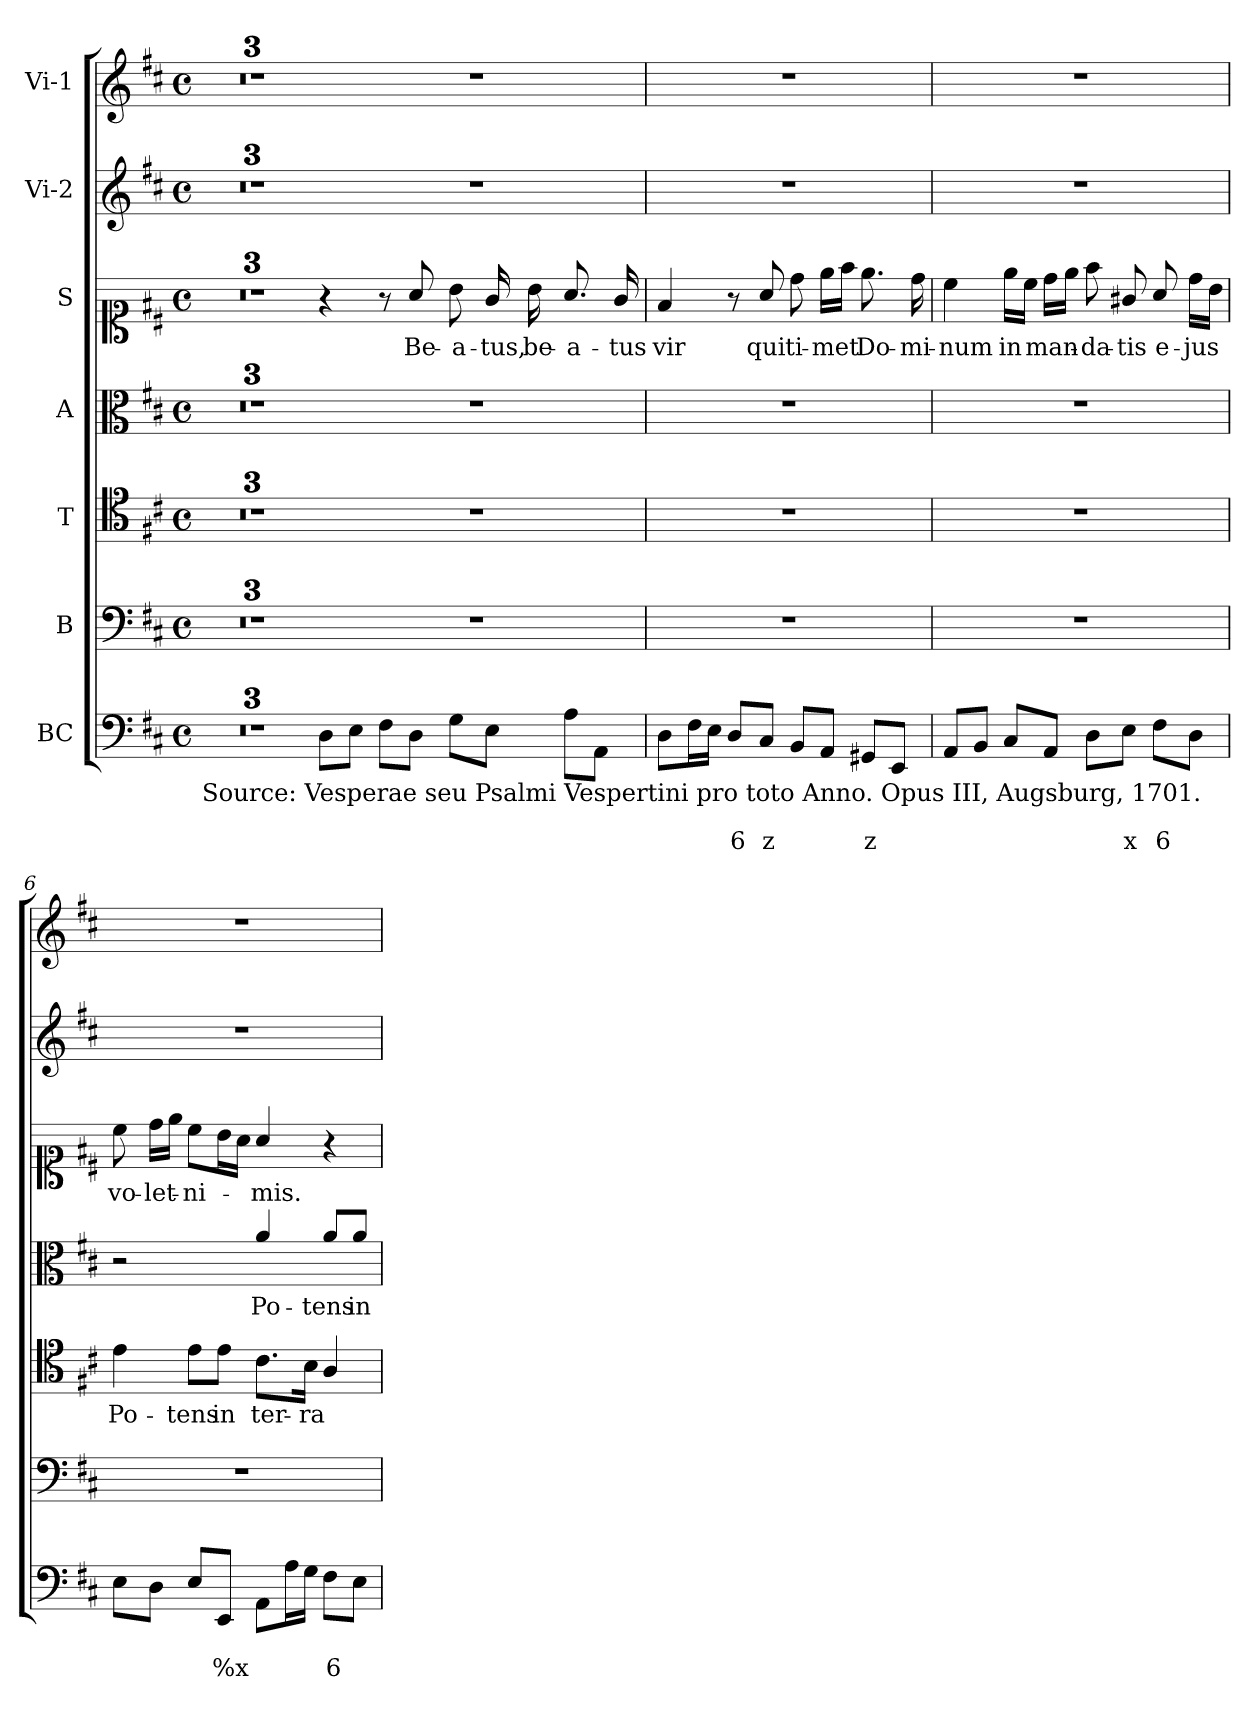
**kern	**text	**text	**kern	**kern	**text	**kern	**text	**kern	**text	**kern	**kern
*part7	*part7	*part7	*part6	*part5	*part5	*part4	*part4	*part3	*part3	*part2	*part1
*staff7	*staff7	*staff7	*staff6	*staff5	*staff5	*staff4	*staff4	*staff3	*staff3	*staff2	*staff1
*I"BC	*	*	*I"B	*I"T	*	*I"A	*	*I"S	*	*I"Vi-2	*I"Vi-1
*clefF4	*	*	*clefF4	*clefC4	*	*clefC3	*	*clefC1	*	*clefG2	*clefG2
*k[f#c#]	*	*	*k[f#c#]	*k[f#c#]	*	*k[f#c#]	*	*k[f#c#]	*	*k[f#c#]	*k[f#c#]
*D:	*	*	*D:	*D:	*	*D:	*	*D:	*	*D:	*D:
*M4/4	*	*	*M4/4	*M4/4	*	*M4/4	*	*M4/4	*	*M4/4	*M4/4
*met(c)	*	*	*met(c)	*met(c)	*	*met(c)	*	*met(c)	*	*met(c)	*met(c)
=1	=1	=1	=1	=1	=1	=1	=1	=1	=1	=1	=1
!LO:TX:b:t=Source&colon; Vesperae seu Psalmi Vespertini pro toto Anno. Opus III, Augsburg, 1701.	!	!	!	!	!	!	!	!	!	!	!
1ryy	.	.	1ryy	1ryy	.	1ryy	.	1ryy	.	1ryy	1ryy
=2	=2	=2	=2	=2	=2	=2	=2	=2	=2	=2	=2
1r	.	.	1r	1r	.	1r	.	1r	.	1r	1r
=3	=3	=3	=3	=3	=3	=3	=3	=3	=3	=3	=3
*	*	*	*	*clefGv2	*	*clefG2	*	*clefG2	*	*	*
1ryy	.	.	1ryy	1ryy	.	1ryy	.	1ryy	.	1ryy	1ryy
=3X1-	=3X1-	=3X1-	=3X1-	=3X1-	=3X1-	=3X1-	=3X1-	=3X1-	=3X1-	=3X1-	=3X1-
8D\L	.	.	1r	1r	.	1r	.	4r	.	1r	1r
8E\J	.	.	.	.	.	.	.	.	.	.	.
8F#\L	.	.	.	.	.	.	.	8r	.	.	.
!	!	!	!	!	!	!	!	!	!LO:LY:b	!	!
8D\J	.	.	.	.	.	.	.	8a/	Be-	.	.
!	!	!	!	!	!	!	!	!	!LO:LY:b	!	!
8G\L	.	.	.	.	.	.	.	8b\	-a-	.	.
!	!	!	!	!	!	!	!	!	!LO:LY:b	!	!
8E\J	.	.	.	.	.	.	.	16g/	-tus,	.	.
!	!	!	!	!	!	!	!	!	!LO:LY:b	!	!
.	.	.	.	.	.	.	.	16b\	be-	.	.
!	!	!	!	!	!	!	!	!	!LO:LY:b	!	!
8A\L	.	.	.	.	.	.	.	8.a/	-a-	.	.
8AA\J	.	.	.	.	.	.	.	.	.	.	.
!	!	!	!	!	!	!	!	!	!LO:LY:b	!	!
.	.	.	.	.	.	.	.	16g/	-tus	.	.
=4	=4	=4	=4	=4	=4	=4	=4	=4	=4	=4	=4
!	!	!	!	!	!	!	!	!	!LO:LY:b	!	!
8D\L	.	.	1r	1r	.	1r	.	4f#/	vir	1r	1r
16F#\L	.	.	.	.	.	.	.	.	.	.	.
16E\JJ	.	.	.	.	.	.	.	.	.	.	.
!	!	!LO:LY:b	!	!	!	!	!	!	!	!	!
8D/L	.	6	.	.	.	.	.	8r	.	.	.
!	!	!LO:LY:b	!	!	!	!	!	!	!LO:LY:b	!	!
8C#/J	.	z	.	.	.	.	.	8a/	qui	.	.
!	!	!	!	!	!	!	!	!	!LO:LY:b	!	!
8BB/L	.	.	.	.	.	.	.	8dd\	ti-	.	.
!	!	!	!	!	!	!	!	!	!LO:LY:b	!	!
8AA/J	.	.	.	.	.	.	.	16ee\LL	-met	.	.
.	.	.	.	.	.	.	.	16ff#\JJ	.	.	.
!	!	!LO:LY:b	!	!	!	!	!	!	!LO:LY:b	!	!
8GG#X/L	.	z	.	.	.	.	.	8.ee\	Do-	.	.
8EE/J	.	.	.	.	.	.	.	.	.	.	.
!	!	!	!	!	!	!	!	!	!LO:LY:b	!	!
.	.	.	.	.	.	.	.	16dd\	-mi-	.	.
=5	=5	=5	=5	=5	=5	=5	=5	=5	=5	=5	=5
!	!	!	!	!	!	!	!	!	!LO:LY:b	!	!
8AA/L	.	.	1r	1r	.	1r	.	4cc#\	-num	1r	1r
8BB/J	.	.	.	.	.	.	.	.	.	.	.
!	!	!	!	!	!	!	!	!	!LO:LY:b	!	!
8C#/L	.	.	.	.	.	.	.	16ee\LL	in	.	.
.	.	.	.	.	.	.	.	16cc#\JJ	.	.	.
!	!	!	!	!	!	!	!	!	!LO:LY:b	!	!
8AA/J	.	.	.	.	.	.	.	16dd\LL	man-	.	.
.	.	.	.	.	.	.	.	16ee\JJ	.	.	.
!	!	!	!	!	!	!	!	!	!LO:LY:b	!	!
8D\L	.	.	.	.	.	.	.	8ff#\	-da-	.	.
!	!	!LO:LY:b	!	!	!	!	!	!	!LO:LY:b	!	!
8E\J	.	x	.	.	.	.	.	8g#X/	-tis	.	.
!	!	!LO:LY:b	!	!	!	!	!	!	!LO:LY:b	!	!
8F#\L	.	6	.	.	.	.	.	8a/	e-	.	.
!	!	!	!	!	!	!	!	!	!LO:LY:b	!	!
8D\J	.	.	.	.	.	.	.	16dd\LL	-jus	.	.
.	.	.	.	.	.	.	.	16b\JJ	.	.	.
!!LO:LB:g=z
=6	=6	=6	=6	=6	=6	=6	=6	=6	=6	=6	=6
!	!	!	!	!	!LO:LY:b	!	!	!	!LO:LY:b	!	!
8E\L	.	.	1r	4e\	Po-	2r	.	8cc#\	vo-	1r	1r
!	!	!	!	!	!	!	!	!	!LO:LY:b	!	!
8D\J	.	.	.	.	.	.	.	16dd\LL	-let-	.	.
.	.	.	.	.	.	.	.	16ee\JJ	.	.	.
!	!	!	!	!	!LO:LY:b	!	!	!	!LO:LY:b	!	!
8E/L	.	.	.	8e\L	-tens	.	.	8cc#\L	-ni-	.	.
!	!	!LO:LY:b	!	!	!LO:LY:b	!	!	!	!	!	!
8EE/J	.	%x	.	8e\J	in	.	.	16b\L	.	.	.
.	.	.	.	.	.	.	.	16a\JJ	.	.	.
!	!	!	!	!	!LO:LY:b	!	!LO:LY:b	!	!LO:LY:b	!	!
8AA\L	.	.	.	8.c#\L	ter-	4a/	Po-	4a/	-mis.	.	.
16A\L	.	.	.	.	.	.	.	.	.	.	.
!	!	!	!	!	!LO:LY:b	!	!	!	!	!	!
16G\JJ	.	.	.	16B\Jk	-ra	.	.	.	.	.	.
!	!	!LO:LY:b	!	!	!	!	!LO:LY:b	!	!	!	!
8F#\L	.	6	.	4A/	.	8a/L	-tens	4r	.	.	.
!	!	!	!	!	!	!	!LO:LY:b	!	!	!	!
8E\J	.	.	.	.	.	8a/J	in	.	.	.	.
=	=	=	=	=	=	=	=	=	=	=	=
*-	*-	*-	*-	*-	*-	*-	*-	*-	*-	*-	*-
